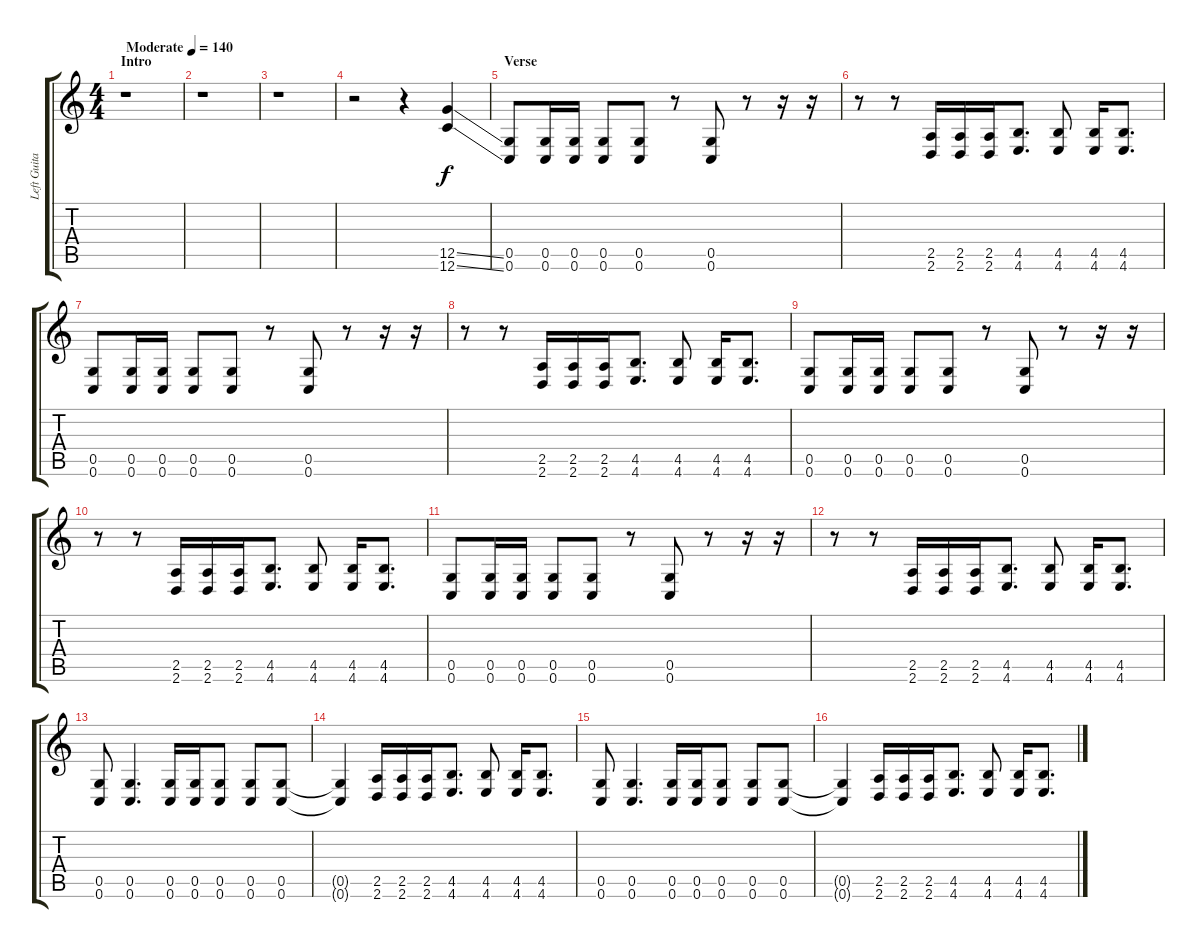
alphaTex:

\track ("Left Guitar" "Left Guita") {instrument distortionguitar}
\staff {score tabs}
\tuning (D4 A3 F3 C3 G2 C2) {hide}
\ts (4 4)
\section ("" "Intro")
\tempo (140 "Moderate")
\clef g2
\ks c
r.1{dy f instrument distortionguitar} |
r.1 |
r.1 |
r.2 r.4 (12.5{ss} 12.6{ss}).4 |
\section ("" "Verse")
(0.5 0.6).8 (0.5 0.6).16 (0.5 0.6).16 (0.5 0.6).8 (0.5 0.6).8 r.8 (0.5 0.6).8 r.8 r.16 r.16 |
r.8 r.8 (2.5 2.6).16 (2.5 2.6).16 (2.5 2.6).16 (4.5 4.6).8{d} (4.5 4.6).8 (4.5 4.6).16 (4.5 4.6).8{d} |
(0.5 0.6).8 (0.5 0.6).16 (0.5 0.6).16 (0.5 0.6).8 (0.5 0.6).8 r.8 (0.5 0.6).8 r.8 r.16 r.16 |
r.8 r.8 (2.5 2.6).16 (2.5 2.6).16 (2.5 2.6).16 (4.5 4.6).8{d} (4.5 4.6).8 (4.5 4.6).16 (4.5 4.6).8{d} |
(0.5 0.6).8 (0.5 0.6).16 (0.5 0.6).16 (0.5 0.6).8 (0.5 0.6).8 r.8 (0.5 0.6).8 r.8 r.16 r.16 |
r.8 r.8 (2.5 2.6).16 (2.5 2.6).16 (2.5 2.6).16 (4.5 4.6).8{d} (4.5 4.6).8 (4.5 4.6).16 (4.5 4.6).8{d} |
(0.5 0.6).8 (0.5 0.6).16 (0.5 0.6).16 (0.5 0.6).8 (0.5 0.6).8 r.8 (0.5 0.6).8 r.8 r.16 r.16 |
r.8 r.8 (2.5 2.6).16 (2.5 2.6).16 (2.5 2.6).16 (4.5 4.6).8{d} (4.5 4.6).8 (4.5 4.6).16 (4.5 4.6).8{d} |
(0.5 0.6).8 (0.5 0.6).4{d} (0.5 0.6).16 (0.5 0.6).16 (0.5 0.6).8 (0.5 0.6).8 (0.5 0.6).8 |
(0.5{t} 0.6{t}).4 (2.5 2.6).16 (2.5 2.6).16 (2.5 2.6).16 (4.5 4.6).8{d} (4.5 4.6).8 (4.5 4.6).16 (4.5 4.6).8{d} |
(0.5 0.6).8 (0.5 0.6).4{d} (0.5 0.6).16 (0.5 0.6).16 (0.5 0.6).8 (0.5 0.6).8 (0.5 0.6).8 |
(0.5{t} 0.6{t}).4 (2.5 2.6).16 (2.5 2.6).16 (2.5 2.6).16 (4.5 4.6).8{d} (4.5 4.6).8 (4.5 4.6).16 (4.5 4.6).8{d}
